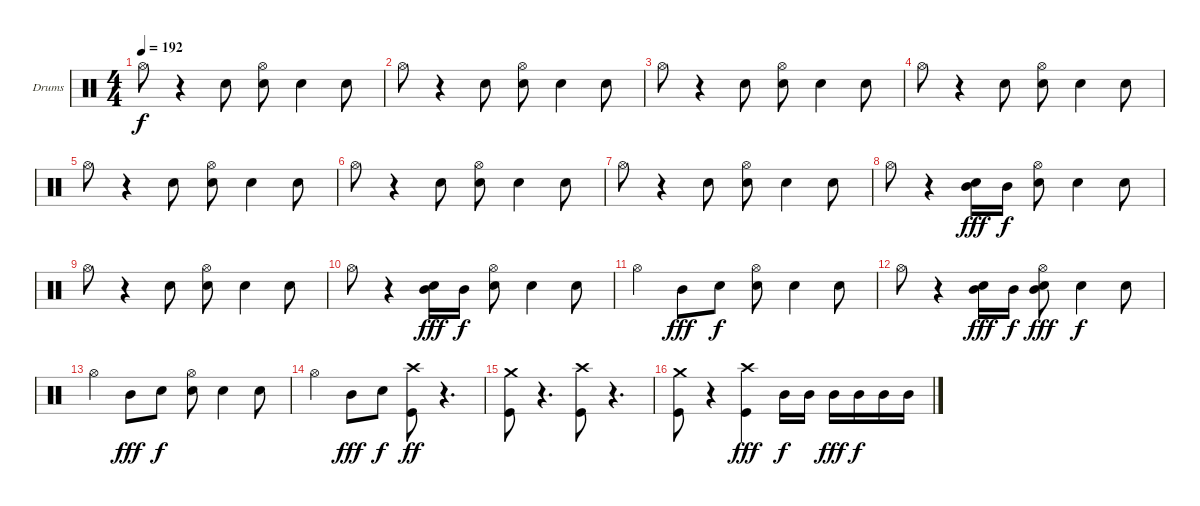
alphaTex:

\bracketExtendMode groupsimilarinstruments
\firstSystemTrackNameOrientation horizontal
\otherSystemsTrackNameOrientation horizontal
\track ("Drumkit" "Drums") {instrument percussion}
\staff {score}
\articulation defaults
\ts (4 4)
\tempo 192
\clef neutral
\ks c "Hi-Hat (open)".8{dy f}
r.4 "Snare (hit) 2".8 ("Hi-Hat (open)" "Snare (hit) 2").8 "Snare (hit) 2".4 "Snare (hit) 2".8 |
"Hi-Hat (open)".8 r.4 "Snare (hit) 2".8 ("Hi-Hat (open)" "Snare (hit) 2").8 "Snare (hit) 2".4 "Snare (hit) 2".8 |
"Hi-Hat (open)".8 r.4 "Snare (hit) 2".8 ("Hi-Hat (open)" "Snare (hit) 2").8 "Snare (hit) 2".4 "Snare (hit) 2".8 |
"Hi-Hat (open)".8 r.4 "Snare (hit) 2".8 ("Hi-Hat (open)" "Snare (hit) 2").8 "Snare (hit) 2".4 "Snare (hit) 2".8 |
"Hi-Hat (open)".8 r.4 "Snare (hit) 2".8 ("Hi-Hat (open)" "Snare (hit) 2").8 "Snare (hit) 2".4 "Snare (hit) 2".8 |
"Hi-Hat (open)".8 r.4 "Snare (hit) 2".8 ("Hi-Hat (open)" "Snare (hit) 2").8 "Snare (hit) 2".4 "Snare (hit) 2".8 |
"Hi-Hat (open)".8 r.4 "Snare (hit) 2".8 ("Hi-Hat (open)" "Snare (hit) 2").8 "Snare (hit) 2".4 "Snare (hit) 2".8 |
"Hi-Hat (open)".8 r.4 ("Mid Tom (hit)" "Snare (hit) 2").16{dy fff} "Mid Tom (hit)".16{dy f} ("Hi-Hat (open)" "Snare (hit) 2").8 "Snare (hit) 2".4 "Snare (hit) 2".8 |
"Hi-Hat (open)".8 r.4 "Snare (hit) 2".8 ("Hi-Hat (open)" "Snare (hit) 2").8 "Snare (hit) 2".4 "Snare (hit) 2".8 |
"Hi-Hat (open)".8 r.4 ("Mid Tom (hit)" "Snare (hit) 2").16{dy fff} "Mid Tom (hit)".16{dy f} ("Hi-Hat (open)" "Snare (hit) 2").8 "Snare (hit) 2".4 "Snare (hit) 2".8 |
"Hi-Hat (open)".4 "Mid Tom (hit)".8{dy fff} "Snare (hit) 2".8{dy f} ("Hi-Hat (open)" "Snare (hit) 2").8 "Snare (hit) 2".4 "Snare (hit) 2".8 |
"Hi-Hat (open)".8 r.4 ("Mid Tom (hit)" "Snare (hit) 2").16{dy fff} "Mid Tom (hit)".16{dy f} ("Mid Tom (hit)" "Hi-Hat (open)" "Snare (hit) 2").8{dy fff} "Snare (hit) 2".4{dy f} "Snare (hit) 2".8 |
"Hi-Hat (open)".4 "Mid Tom (hit)".8{dy fff} "Snare (hit) 2".8{dy f} ("Hi-Hat (open)" "Snare (hit) 2").8 "Snare (hit) 2".4 "Snare (hit) 2".8 |
"Hi-Hat (open)".4 "Mid Tom (hit)".8{dy fff} "Snare (hit) 2".8{dy f} ("Kick (hit)" "Crash high (hit)").8{dy ff} r.4{d} |
("Kick (hit)" "Crash medium (hit)").8 r.4{d} ("Kick (hit)" "Crash high (hit)").8 r.4{d} |
("Kick (hit)" "Crash medium (hit)").8 r.4 ("Crash high (hit)" "Kick (hit)").4{dy fff} "Mid Tom (hit)".16{dy f} "Mid Tom (hit)".16 "Mid Tom (hit)".16{dy fff} "Mid Tom (hit)".16{dy f} "Mid Tom (hit)".16 "Mid Tom (hit)".16
